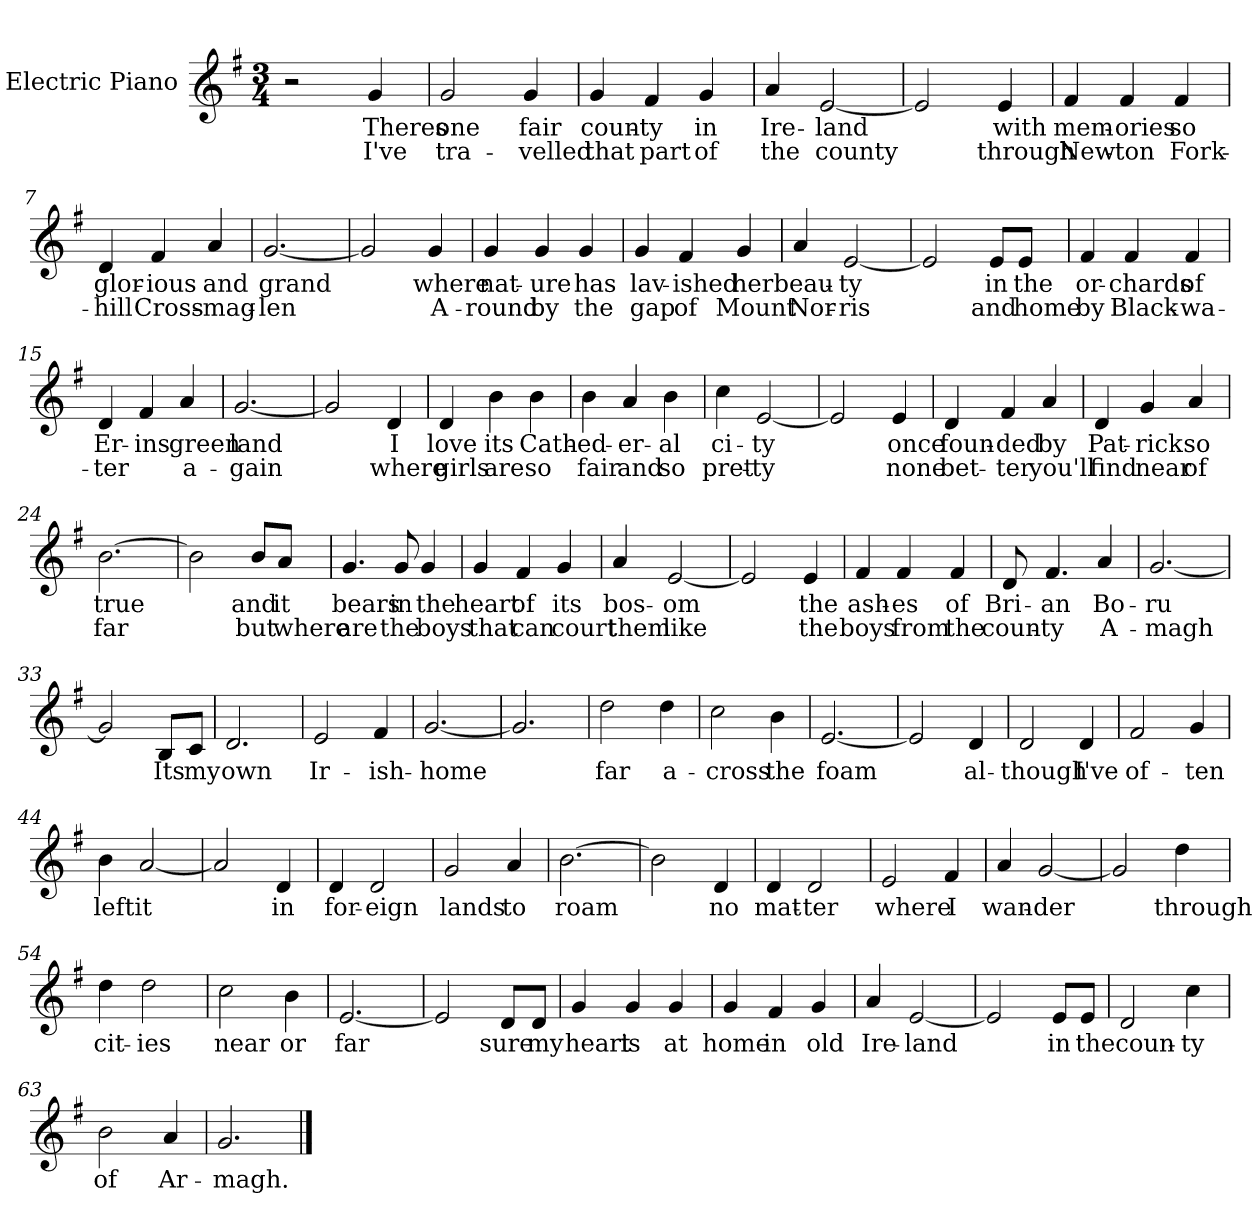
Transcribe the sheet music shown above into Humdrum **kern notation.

**kern	**text	**text
*part1	*part1	*part1
*staff1	*staff1	*staff1
*I"Electric Piano	*	*
*I'E.Pno	*	*
*clefG2	*	*
*k[f#]	*	*
*G:	*	*
*M3/4	*	*
=1	=1	=1
2r	.	.
4g/	Theres	I've
=2	=2	=2
2g/	one	tra-
4g/	fair	-velled
=3	=3	=3
4g/	coun-	that
4f#/	-ty	part
4g/	in	of
=4	=4	=4
4a/	Ire-	the
[2e/	-land	county
=5	=5	=5
2e/]	.	.
4e/	with	through
!!LO:LB:g=z
=6	=6	=6
4f#/	mem-	New-
4f#/	-ories	-ton
4f#/	so	Fork-
=7	=7	=7
4d/	glor-	-hill
4f#/	-ious	Cross-
4a/	and	-mag-
=8	=8	=8
[2.g/	grand	-len
=9	=9	=9
2g/]	.	.
4g/	where	A-
=10	=10	=10
4g/	nat-	-round
4g/	-ure	by
4g/	has	the
!!LO:LB:g=z
=11	=11	=11
4g/	lav-	gap
4f#/	-ished	of
4g/	her	Mount
=12	=12	=12
4a/	beau-	Nor-
[2e/	-ty	-ris
=13	=13	=13
2e/]	.	.
8e/L	in	and
8e/J	the	home
=14	=14	=14
4f#/	or-	by
4f#/	-chards	Black-
4f#/	of	-wa-
=15	=15	=15
4d/	Er-	-ter
4f#/	-ins	.
4a/	green	a-
=16	=16	=16
[2.g/	land	-gain
!!LO:LB:g=z
=17	=17	=17
2g/]	.	.
4d/	I	where
=18	=18	=18
4d/	love	girls
4b\	its	are
4b\	Cath-	so
=19	=19	=19
4b\	-ed-	fair
4a/	-er-	and
4b\	-al	so
=20	=20	=20
4cc\	ci-	pret-
[2e/	-ty	-ty
=21	=21	=21
2e/]	.	.
4e/	once	none
=22	=22	=22
4d/	foun-	bet-
4f#/	-ded	-ter
4a/	by	you'll
!!LO:LB:g=z
=23	=23	=23
4d/	Pat-	find
4g/	-rick	near
4a/	so	of
=24	=24	=24
[2.b\	true	far
=25	=25	=25
2b\]	.	.
8b/L	and	but
8a/J	it	where
=26	=26	=26
4.g/	bears	are
8g/	in	the
4g/	the	boys
=27	=27	=27
4g/	heart	that
4f#/	of	can
4g/	its	court
!!LO:LB:g=z
=28	=28	=28
4a/	bos-	them
[2e/	-om	like
=29	=29	=29
2e/]	.	.
4e/	the	the
=30	=30	=30
4f#/	ash-	boys
4f#/	-es	from
4f#/	of	the
=31	=31	=31
8d/	Bri-	coun-
4.f#/	-an	-ty
4a/	Bo-	A-
=32	=32	=32
[2.g/	-ru	-magh
=33	=33	=33
2g/]	.	.
8B/L	Its	.
8c/J	my	.
=34	=34	=34
2.d/	own	.
!!LO:LB:g=z
=35	=35	=35
2e/	Ir-	.
4f#/	-ish-	.
=36	=36	=36
[2.g/	home	.
=37	=37	=37
2.g/]	.	.
=38	=38	=38
2dd\	far	.
4dd\	a-	.
=39	=39	=39
2cc\	-cross	.
4b\	the	.
=40	=40	=40
[2.e/	foam	.
=41	=41	=41
2e/]	.	.
4d/	al-	.
=42	=42	=42
2d/	-though	.
4d/	I've	.
=43	=43	=43
2f#/	of-	.
4g/	-ten	.
!!LO:PB:g=z
=44	=44	=44
4b\	left	.
[2a/	it	.
=45	=45	=45
2a/]	.	.
4d/	in	.
=46	=46	=46
4d/	for-	.
2d/	-eign	.
=47	=47	=47
2g/	lands	.
4a/	to	.
=48	=48	=48
[2.b\	roam	.
=49	=49	=49
2b\]	.	.
4d/	no	.
=50	=50	=50
4d/	mat-	.
2d/	-ter	.
=51	=51	=51
2e/	where	.
4f#/	I	.
!!LO:LB:g=z
=52	=52	=52
4a/	wan-	.
[2g/	-der	.
=53	=53	=53
2g/]	.	.
4dd\	through	.
=54	=54	=54
4dd\	cit-	.
2dd\	-ies	.
=55	=55	=55
2cc\	near	.
4b\	or	.
=56	=56	=56
[2.e/	far	.
=57	=57	=57
2e/]	.	.
8d/L	sure	.
8d/J	my	.
=58	=58	=58
4g/	heart	.
4g/	is	.
4g/	at	.
!!LO:LB:g=z
=59	=59	=59
4g/	home	.
4f#/	in	.
4g/	old	.
=60	=60	=60
4a/	Ire-	.
[2e/	-land	.
=61	=61	=61
2e/]	.	.
8e/L	in	.
8e/J	the	.
=62	=62	=62
2d/	coun-	.
4cc\	-ty	.
=63	=63	=63
2b\	of	.
4a/	Ar-	.
=64	=64	=64
2.g/	-magh.-	.
==	==	==
*-	*-	*-
